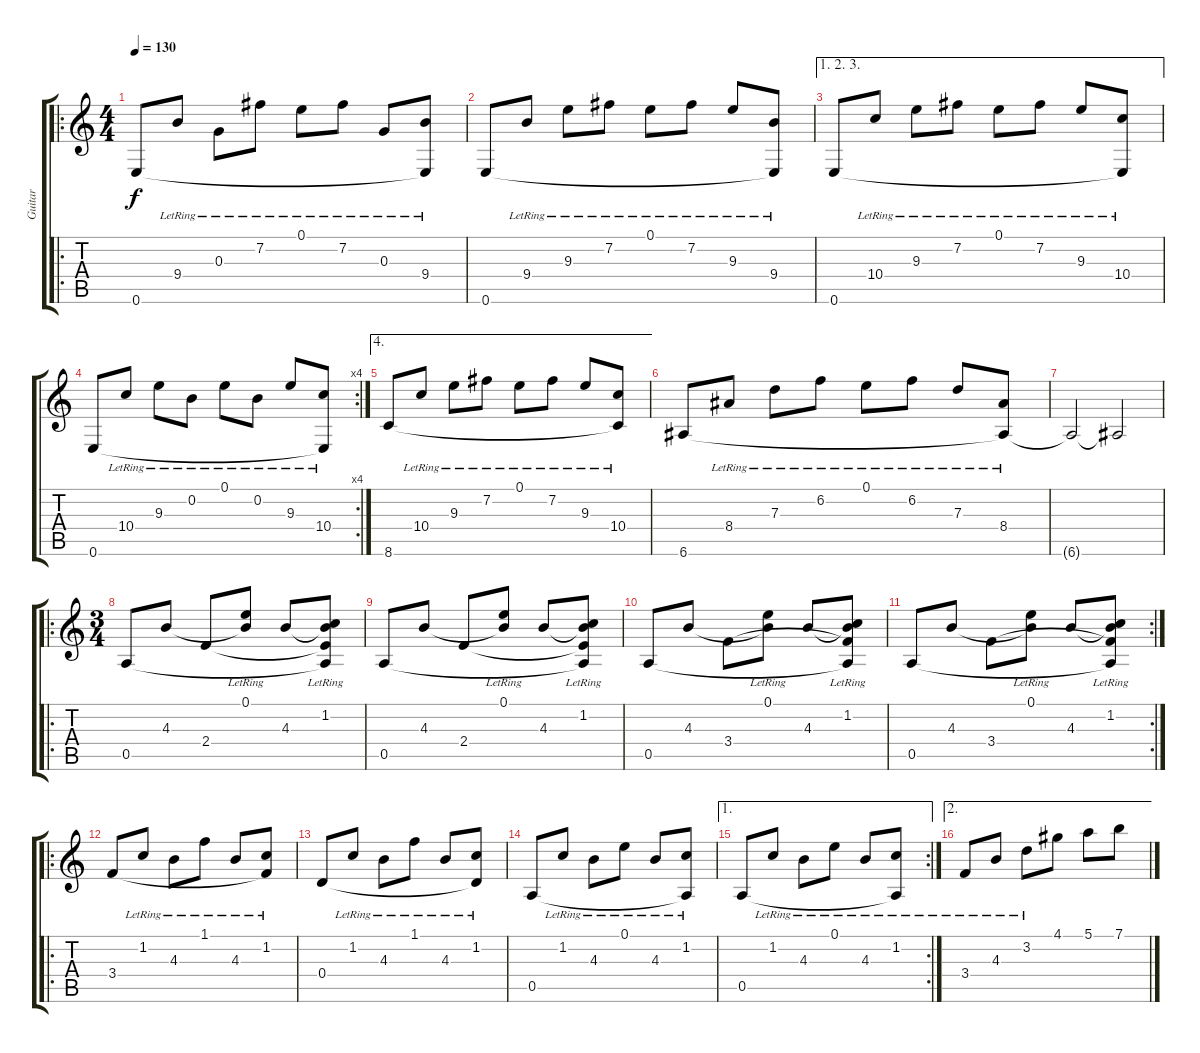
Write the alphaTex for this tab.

\track ("Guitar" "Guitar") {instrument acousticguitarsteel}
\staff {score tabs}
\tuning (E4 B3 G3 D3 A2 E2) {hide}
\ro
\ts (4 4)
\tempo 130
\clef g2
\ks c
0.6.8{dy f instrument acousticguitarsteel} 9.4{lr}.8 0.3{lr}.8 7.2{lr}.8 0.1{lr}.8 7.2{lr}.8 0.3{lr}.8 (9.4{lr} 0.6{t}).8 |
0.6.8 9.4{lr}.8 9.3{lr}.8 7.2{lr}.8 0.1{lr}.8 7.2{lr}.8 9.3{lr}.8 (9.4{lr} 0.6{t}).8 |
\ae (1 2 3)
0.6.8 10.4{lr}.8 9.3{lr}.8 7.2{lr}.8 0.1{lr}.8 7.2{lr}.8 9.3{lr}.8 (10.4{lr} 0.6{t}).8 |
\rc 4
0.6.8 10.4{lr}.8 9.3{lr}.8 0.2{lr}.8 0.1{lr}.8 0.2{lr}.8 9.3{lr}.8 (10.4{lr} 0.6{t}).8 |
\ae 4
8.6.8 10.4{lr}.8 9.3{lr}.8 7.2{lr}.8 0.1{lr}.8 7.2{lr}.8 9.3{lr}.8 (10.4{lr} 8.6{t}).8 |
6.6.8 8.4{lr}.8 7.3{lr}.8 6.2{lr}.8 0.1{lr}.8 6.2{lr}.8 7.3{lr}.8 (8.4{lr} 6.6{t}).8 |
6.6{t}.2 6.6{t}.2 |
\ro
\ts (3 4)
0.5.8 4.3.8 2.4.8 (0.1{lr} 4.3{t}).8 4.3.8 (1.2{lr} 4.3{t} 2.4{t} 0.5{t}).8 |
0.5.8 4.3.8 2.4.8 (0.1{lr} 4.3{t}).8 4.3.8 (1.2{lr} 4.3{t} 2.4{t} 0.5{t}).8 |
0.5.8 4.3.8 3.4.8 (0.1{lr} 4.3{t}).8 4.3.8 (1.2{lr} 4.3{t} 3.4{t} 0.5{t}).8 |
\rc 2
0.5.8 4.3.8 3.4.8 (0.1{lr} 4.3{t}).8 4.3.8 (1.2{lr} 4.3{t} 3.4{t} 0.5{t}).8 |
\ro
3.4.8 1.2{lr}.8 4.3{lr}.8 1.1{lr}.8 4.3{lr}.8 (1.2{lr} 3.4{t}).8 |
0.4.8 1.2{lr}.8 4.3{lr}.8 1.1{lr}.8 4.3{lr}.8 (1.2{lr} 0.4{t}).8 |
0.5.8 1.2{lr}.8 4.3{lr}.8 0.1{lr}.8 4.3{lr}.8 (1.2{lr} 0.5{t}).8 |
\ae 1
\rc 2
0.5.8 1.2{lr}.8 4.3{lr}.8 0.1{lr}.8 4.3{lr}.8 (1.2{lr} 0.5{t}).8 |
\ae 2
3.4{lr}.8 4.3{lr}.8 3.2{lr}.8 4.1.8 5.1.8 7.1.8
